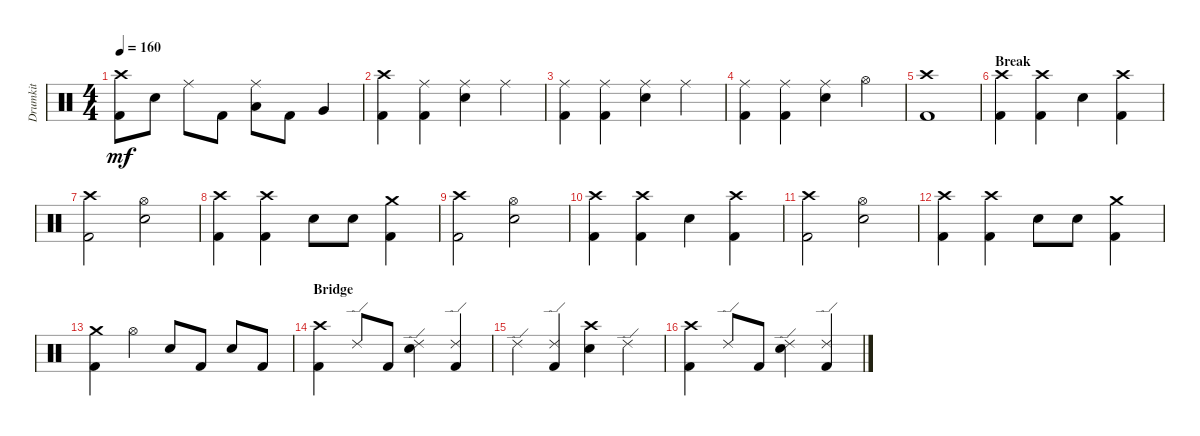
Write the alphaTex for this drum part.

\track ("Drumkit" "Drumkit") {instrument percussion}
\staff {score}
\articulation defaults
\ts (4 4)
\tempo 160
\clef neutral
\ks c
("Kick (hit) 2" "Crash high (hit)").8{dy mf} "Snare (hit) 2".8 "Ride (middle)".8 "Kick (hit) 2".8 ("Ride (middle)" "Low Tom (hit)").8 "Kick (hit) 2".8 "Very Low Tom (hit)".4 |
("Crash high (hit)" "Kick (hit) 2").4 ("Ride (middle)" "Kick (hit) 2").4 ("Ride (middle)" "Snare (hit) 2").4 "Ride (middle)".4 |
("Ride (middle)" "Kick (hit) 2").4 ("Ride (middle)" "Kick (hit) 2").4 ("Ride (middle)" "Snare (hit) 2").4 "Ride (middle)".4 |
("Ride (middle)" "Kick (hit) 2").4 ("Ride (middle)" "Kick (hit) 2").4 ("Ride (middle)" "Snare (hit) 2").4 "Hi-Hat (open)".4 |
("Kick (hit) 2" "Crash high (hit)").1 |
\section ("" "Break")
("Crash high (hit)" "Kick (hit) 2").4 ("Crash high (hit)" "Kick (hit) 2").4 "Snare (hit) 2".4 ("Crash high (hit)" "Kick (hit) 2").4 |
("Crash high (hit)" "Kick (hit) 2").2 ("Hi-Hat (open)" "Snare (hit) 2").2 |
("Crash high (hit)" "Kick (hit) 2").4 ("Crash high (hit)" "Kick (hit) 2").4 "Snare (hit) 2".8 "Snare (hit) 2".8 ("Crash medium (hit)" "Kick (hit) 2").4 |
("Crash high (hit)" "Kick (hit) 2").2 ("Hi-Hat (open)" "Snare (hit) 2").2 |
("Crash high (hit)" "Kick (hit) 2").4 ("Crash high (hit)" "Kick (hit) 2").4 "Snare (hit) 2".4 ("Crash high (hit)" "Kick (hit) 2").4 |
("Crash high (hit)" "Kick (hit) 2").2 ("Hi-Hat (open)" "Snare (hit) 2").2 |
("Crash high (hit)" "Kick (hit) 2").4 ("Crash high (hit)" "Kick (hit) 2").4 "Snare (hit) 2".8 "Snare (hit) 2".8 ("Crash medium (hit)" "Kick (hit) 2").4 |
("Crash medium (hit)" "Kick (hit) 2").4 "Hi-Hat (open)".4 "Snare (hit) 2".8 "Kick (hit) 2".8 "Snare (hit) 2".8 "Kick (hit) 2".8 |
\section ("" "Bridge")
("Crash high (hit)" "Kick (hit) 2").4 "Ride (edge) 2".8 "Kick (hit) 2".8 ("Ride (edge) 2" "Snare (hit) 2").4 ("Ride (edge) 2" "Kick (hit) 2").4 |
"Ride (edge) 2".4 ("Ride (edge) 2" "Kick (hit) 2").4 ("Crash high (hit)" "Snare (hit) 2").4 "Ride (edge) 2".4 |
("Crash high (hit)" "Kick (hit) 2").4 "Ride (edge) 2".8 "Kick (hit) 2".8 ("Ride (edge) 2" "Snare (hit) 2").4 ("Ride (edge) 2" "Kick (hit) 2").4
